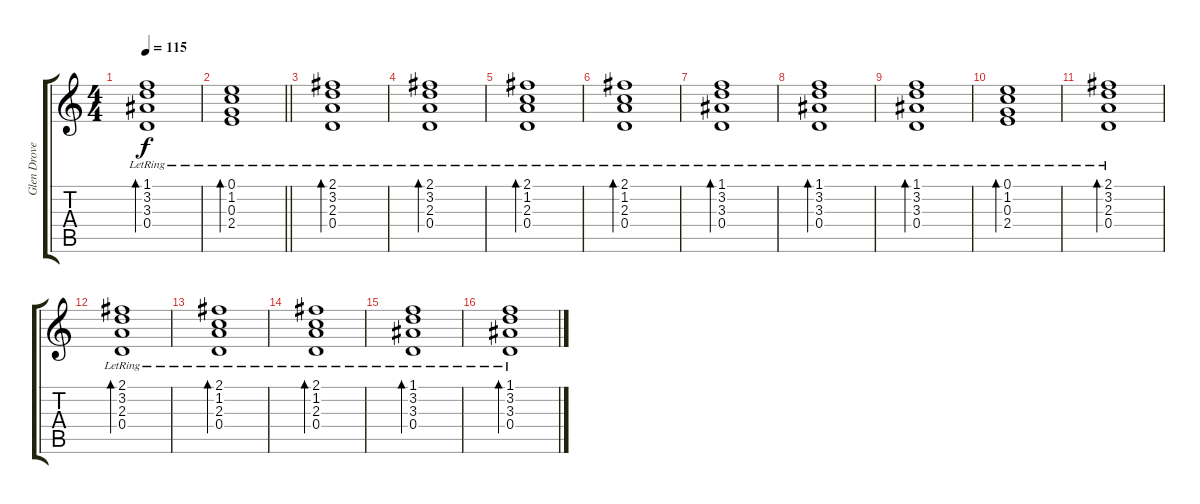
\track ("Glen Drover" "Glen Drove") {instrument distortionguitar}
\staff {score tabs}
\tuning (E4 B3 G3 D3 A2 E2) {hide}
\ts (4 4)
\tempo 115
\clef g2
\ks c
(1.1 3.2 3.3 0.4{lr}).1{bd 120 dy f} |
\barLineRight lightlight
(0.1 1.2 0.3 2.4{lr}).1{bd 120} |
(2.1 3.2 2.3 0.4{lr}).1{bd 120 volume 12 instrument distortionguitar} |
(2.1 3.2 2.3 0.4{lr}).1{bd 120} |
(2.1 1.2 2.3 0.4{lr}).1{bd 120} |
(2.1 1.2 2.3 0.4{lr}).1{bd 120} |
(1.1 3.2 3.3 0.4{lr}).1{bd 120} |
(1.1 3.2 3.3 0.4{lr}).1{bd 120} |
(1.1 3.2 3.3 0.4{lr}).1{bd 120} |
(0.1 1.2 0.3 2.4{lr}).1{bd 120} |
(2.1 3.2 2.3 0.4{lr}).1{bd 120} |
(2.1 3.2 2.3 0.4{lr}).1{bd 120} |
(2.1 1.2 2.3 0.4{lr}).1{bd 120} |
(2.1 1.2 2.3 0.4{lr}).1{bd 120} |
(1.1 3.2 3.3 0.4{lr}).1{bd 120} |
(1.1 3.2 3.3 0.4{lr}).1{bd 120}
